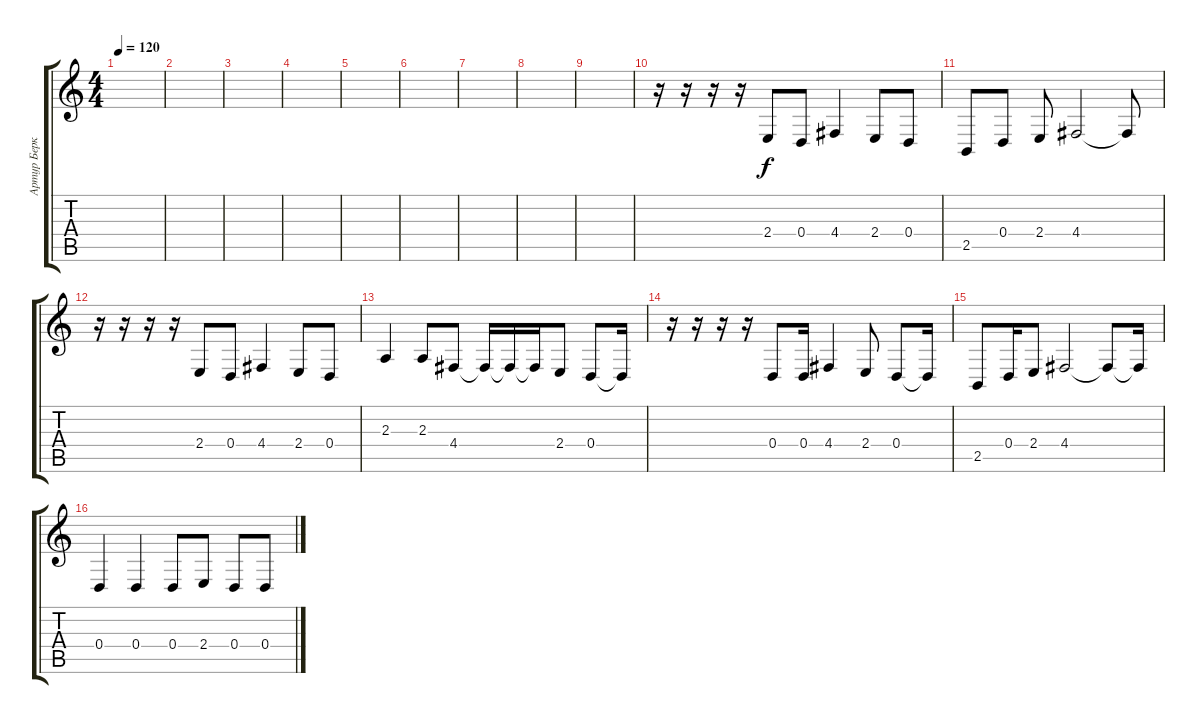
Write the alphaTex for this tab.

\track ("Артур Беркут" "Артур Берк") {instrument koto}
\staff {score tabs}
\tuning (E4 B3 G3 D3 A2 E2) {hide}
\ts (4 4)
\tempo 120
\clef g2
\ks c
|
|
|
|
|
|
|
|
|
r.16 r.16 r.16 r.16 2.4.8 0.4.8 4.4.4 2.4.8 0.4.8 |
2.5.8 0.4.8 2.4.8 4.4.2 4.4{t}.8 |
r.16 r.16 r.16 r.16 2.4.8 0.4.8 4.4.4 2.4.8 0.4.8 |
2.3.4 2.3.8 4.4.8 4.4{t}.16 4.4{t}.16 4.4{t}.16 2.4.8 0.4.8 0.4{t}.16 |
r.16 r.16 r.16 r.16 0.4.8 0.4.16 4.4.4 2.4.8 0.4.8 0.4{t}.16 |
2.5.8 0.4.16 2.4.8 4.4.2 4.4{t}.8 4.4{t}.16 |
0.4.4 0.4.4 0.4.8 2.4.8 0.4.8 0.4.8
